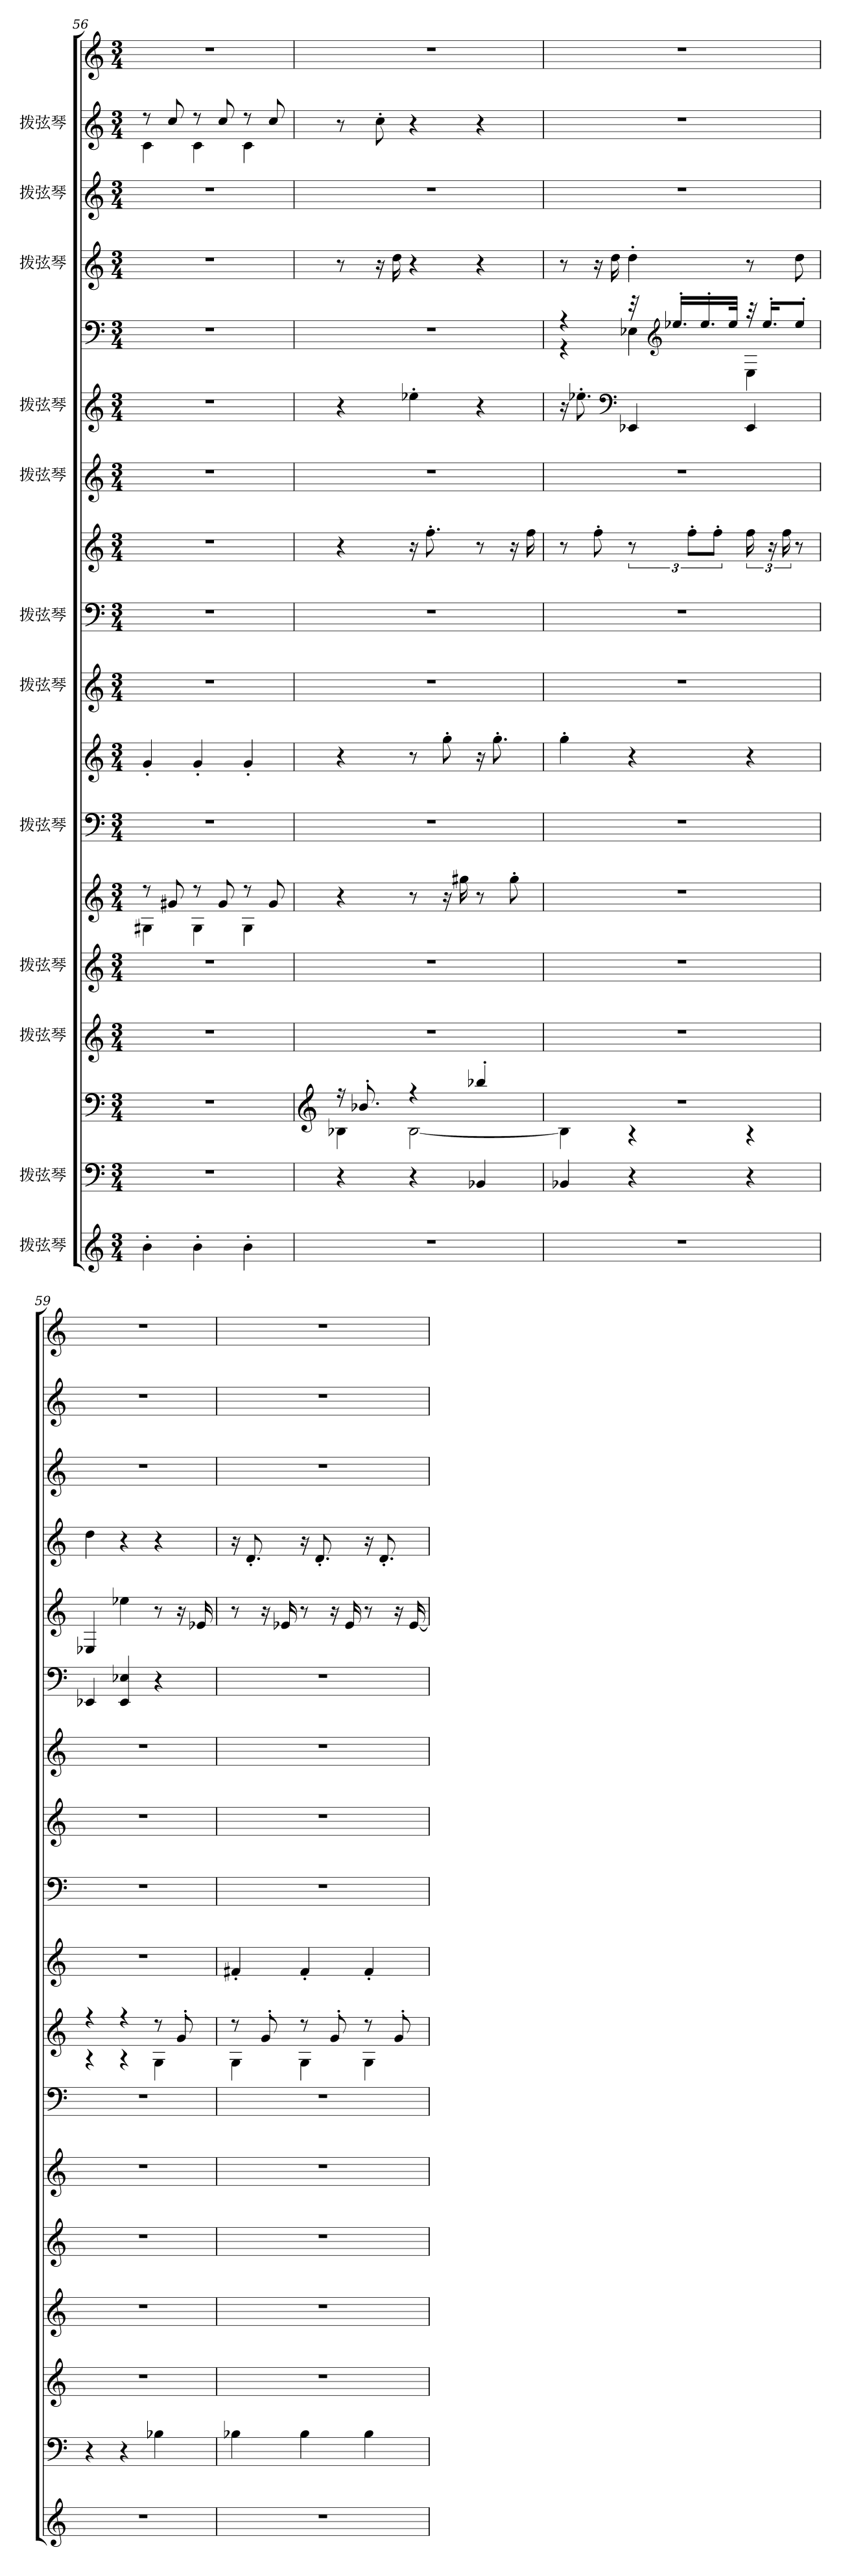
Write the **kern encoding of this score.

**kern	**kern	**kern	**kern	**kern	**kern	**kern	**kern	**kern	**kern	**kern	**kern	**kern	**kern	**kern	**kern	**kern	**kern
*part12	*part11	*part11	*part10	*part9	*part9	*part8	*part8	*part7	*part6	*part6	*part5	*part4	*part4	*part3	*part2	*part1	*part1
*staff18	*staff17	*staff16	*staff15	*staff14	*staff13	*staff12	*staff11	*staff10	*staff9	*staff8	*staff7	*staff6	*staff5	*staff4	*staff3	*staff2	*staff1
*I"拨弦琴	*I"拨弦琴	*	*I"拨弦琴	*I"拨弦琴	*	*I"拨弦琴	*	*I"拨弦琴	*I"拨弦琴	*	*I"拨弦琴	*I"拨弦琴	*	*I"拨弦琴	*I"拨弦琴	*I"拨弦琴	*
*clefG2	*clefF4	*clefF4	*clefG2	*clefG2	*clefG2	*clefF4	*clefG2	*clefG2	*clefF4	*clefG2	*clefG2	*clefG2	*clefF4	*clefG2	*clefG2	*clefG2	*clefG2
*k[]	*k[]	*k[]	*k[]	*k[]	*k[]	*k[]	*k[]	*k[]	*k[]	*k[]	*k[]	*k[]	*k[]	*k[]	*k[]	*k[]	*k[]
*M3/4	*M3/4	*M3/4	*M3/4	*M3/4	*M3/4	*M3/4	*M3/4	*M3/4	*M3/4	*M3/4	*M3/4	*M3/4	*M3/4	*M3/4	*M3/4	*M3/4	*M3/4
=56	=56	=56	=56	=56	=56	=56	=56	=56	=56	=56	=56	=56	=56	=56	=56	=56	=56
*	*	*	*	*	*^	*	*	*	*	*	*	*	*	*	*	*^	*
4b'\	2.r	2.r	2.r	2.r	8r	4G#X\	2.r	4g'/	2.r	2.r	2.r	2.r	2.r	2.r	2.r	2.r	8r	4c\	2.r
.	.	.	.	.	8g#X/	.	.	.	.	.	.	.	.	.	.	.	8cc/	.	.
4b'\	.	.	.	.	8r	4G#\	.	4g'/	.	.	.	.	.	.	.	.	8r	4c\	.
.	.	.	.	.	8g#/	.	.	.	.	.	.	.	.	.	.	.	8cc/	.	.
4b'\	.	.	.	.	8r	4G#\	.	4g'/	.	.	.	.	.	.	.	.	8r	4c\	.
.	.	.	.	.	8g#/	.	.	.	.	.	.	.	.	.	.	.	8cc/	.	.
*	*	*	*	*	*v	*v	*	*	*	*	*	*	*	*	*	*	*v	*v	*
!!LO:PB:g=z
=57	=57	=57	=57	=57	=57	=57	=57	=57	=57	=57	=57	=57	=57	=57	=57	=57	=57
*	*	*clefG2	*	*	*	*	*	*	*	*	*	*	*	*	*	*	*
*	*	*^	*	*	*	*	*	*	*	*	*	*	*	*	*	*	*
2.r	4r	16r	4B-X\	2.r	2.r	4r	2.r	4r	2.r	2.r	4r	2.r	4r	2.r	8r	2.r	8r	2.r
.	.	8.b-X'/	.	.	.	.	.	.	.	.	.	.	.	.	.	.	.	.
.	.	.	.	.	.	.	.	.	.	.	.	.	.	.	16r	.	8cc'\	.
.	.	.	.	.	.	.	.	.	.	.	.	.	.	.	16dd\	.	.	.
.	4r	4r	[2B-\	.	.	8r	.	8r	.	.	16r	.	4ee-X'\	.	4r	.	4r	.
.	.	.	.	.	.	.	.	.	.	.	8.ff'\	.	.	.	.	.	.	.
.	.	.	.	.	.	16r	.	8gg'\	.	.	.	.	.	.	.	.	.	.
.	.	.	.	.	.	16gg#X\	.	.	.	.	.	.	.	.	.	.	.	.
.	4BB-X/	4bb-X'/	.	.	.	8r	.	16r	.	.	8r	.	4r	.	4r	.	4r	.
.	.	.	.	.	.	.	.	8.gg'\	.	.	.	.	.	.	.	.	.	.
.	.	.	.	.	.	8gg#'\	.	.	.	.	16r	.	.	.	.	.	.	.
.	.	.	.	.	.	.	.	.	.	.	16ff\	.	.	.	.	.	.	.
=58	=58	=58	=58	=58	=58	=58	=58	=58	=58	=58	=58	=58	=58	=58	=58	=58	=58	=58
*	*	*	*	*	*	*	*	*	*	*	*	*	*	*^	*	*	*	*
2.r	4BB-X/	2.r	4B-\]	2.r	2.r	2.r	2.r	4gg'\	2.r	2.r	8r	2.r	16r	4r	4r	8r	2.r	2.r	2.r
.	.	.	.	.	.	.	.	.	.	.	.	.	8.ee-X'\	.	.	.	.	.	.
.	.	.	.	.	.	.	.	.	.	.	8ff'\	.	.	.	.	16r	.	.	.
.	.	.	.	.	.	.	.	.	.	.	.	.	.	.	.	16dd\	.	.	.
*	*	*	*	*	*	*	*	*	*	*	*	*	*clefF4	*	*	*	*	*	*
.	4r	.	4r	.	.	.	.	4r	.	.	12r	.	4EE-X/	32r	4E-X\	4dd'\	.	.	.
*	*	*	*	*	*	*	*	*	*	*	*	*	*	*clefG2	*	*	*	*	*
.	.	.	.	.	.	.	.	.	.	.	.	.	.	16.ee-X'/LL	.	.	.	.	.
.	.	.	.	.	.	.	.	.	.	.	12ff'\L	.	.	.	.	.	.	.	.
.	.	.	.	.	.	.	.	.	.	.	.	.	.	16.ee-'/	.	.	.	.	.
.	.	.	.	.	.	.	.	.	.	.	12ff'\J	.	.	.	.	.	.	.	.
.	.	.	.	.	.	.	.	.	.	.	.	.	.	32ee-/JJk	.	.	.	.	.
.	4r	.	4r	.	.	.	.	4r	.	.	24ff\	.	4EE-/	32r	4E-\	8r	.	.	.
.	.	.	.	.	.	.	.	.	.	.	.	.	.	16.ee-'/KL	.	.	.	.	.
.	.	.	.	.	.	.	.	.	.	.	24r	.	.	.	.	.	.	.	.
.	.	.	.	.	.	.	.	.	.	.	24ff\	.	.	.	.	.	.	.	.
.	.	.	.	.	.	.	.	.	.	.	8r	.	.	8ee-'/J	.	8dd\	.	.	.
*	*	*v	*v	*	*	*	*	*	*	*	*	*	*	*v	*v	*	*	*	*
=59	=59	=59	=59	=59	=59	=59	=59	=59	=59	=59	=59	=59	=59	=59	=59	=59	=59
*	*	*	*	*	*	*	*^	*	*	*	*	*	*	*	*	*	*
2.r	4r	2.r	2.r	2.r	2.r	2.r	4r	4r	2.r	2.r	2.r	2.r	4EE-X/	4E-X/	4dd\	2.r	2.r	2.r
.	4r	.	.	.	.	.	4r	4r	.	.	.	.	4EE-/ 4E-X/	4ee-X\	4r	.	.	.
.	4B-X\	.	.	.	.	.	8r	4G\	.	.	.	.	4r	8r	4r	.	.	.
.	.	.	.	.	.	.	8g'/	.	.	.	.	.	.	16r	.	.	.	.
.	.	.	.	.	.	.	.	.	.	.	.	.	.	16e-X/	.	.	.	.
!!LO:PB:g=z
=60	=60	=60	=60	=60	=60	=60	=60	=60	=60	=60	=60	=60	=60	=60	=60	=60	=60	=60
2.r	4B-X\	2.r	2.r	2.r	2.r	2.r	8r	4G\	4f#X'/	2.r	2.r	2.r	2.r	8r	16r	2.r	2.r	2.r
.	.	.	.	.	.	.	.	.	.	.	.	.	.	.	8.d'/	.	.	.
.	.	.	.	.	.	.	8g'/	.	.	.	.	.	.	16r	.	.	.	.
.	.	.	.	.	.	.	.	.	.	.	.	.	.	16e-X/	.	.	.	.
.	4B-\	.	.	.	.	.	8r	4G\	4f#'/	.	.	.	.	8r	16r	.	.	.
.	.	.	.	.	.	.	.	.	.	.	.	.	.	.	8.d'/	.	.	.
.	.	.	.	.	.	.	8g'/	.	.	.	.	.	.	16r	.	.	.	.
.	.	.	.	.	.	.	.	.	.	.	.	.	.	16e-/	.	.	.	.
.	4B-\	.	.	.	.	.	8r	4G\	4f#'/	.	.	.	.	8r	16r	.	.	.
.	.	.	.	.	.	.	.	.	.	.	.	.	.	.	8.d'/	.	.	.
.	.	.	.	.	.	.	8g'/	.	.	.	.	.	.	16r	.	.	.	.
.	.	.	.	.	.	.	.	.	.	.	.	.	.	[16e-/	.	.	.	.
*	*	*	*	*	*	*	*v	*v	*	*	*	*	*	*	*	*	*	*
=	=	=	=	=	=	=	=	=	=	=	=	=	=	=	=	=	=
*-	*-	*-	*-	*-	*-	*-	*-	*-	*-	*-	*-	*-	*-	*-	*-	*-	*-
